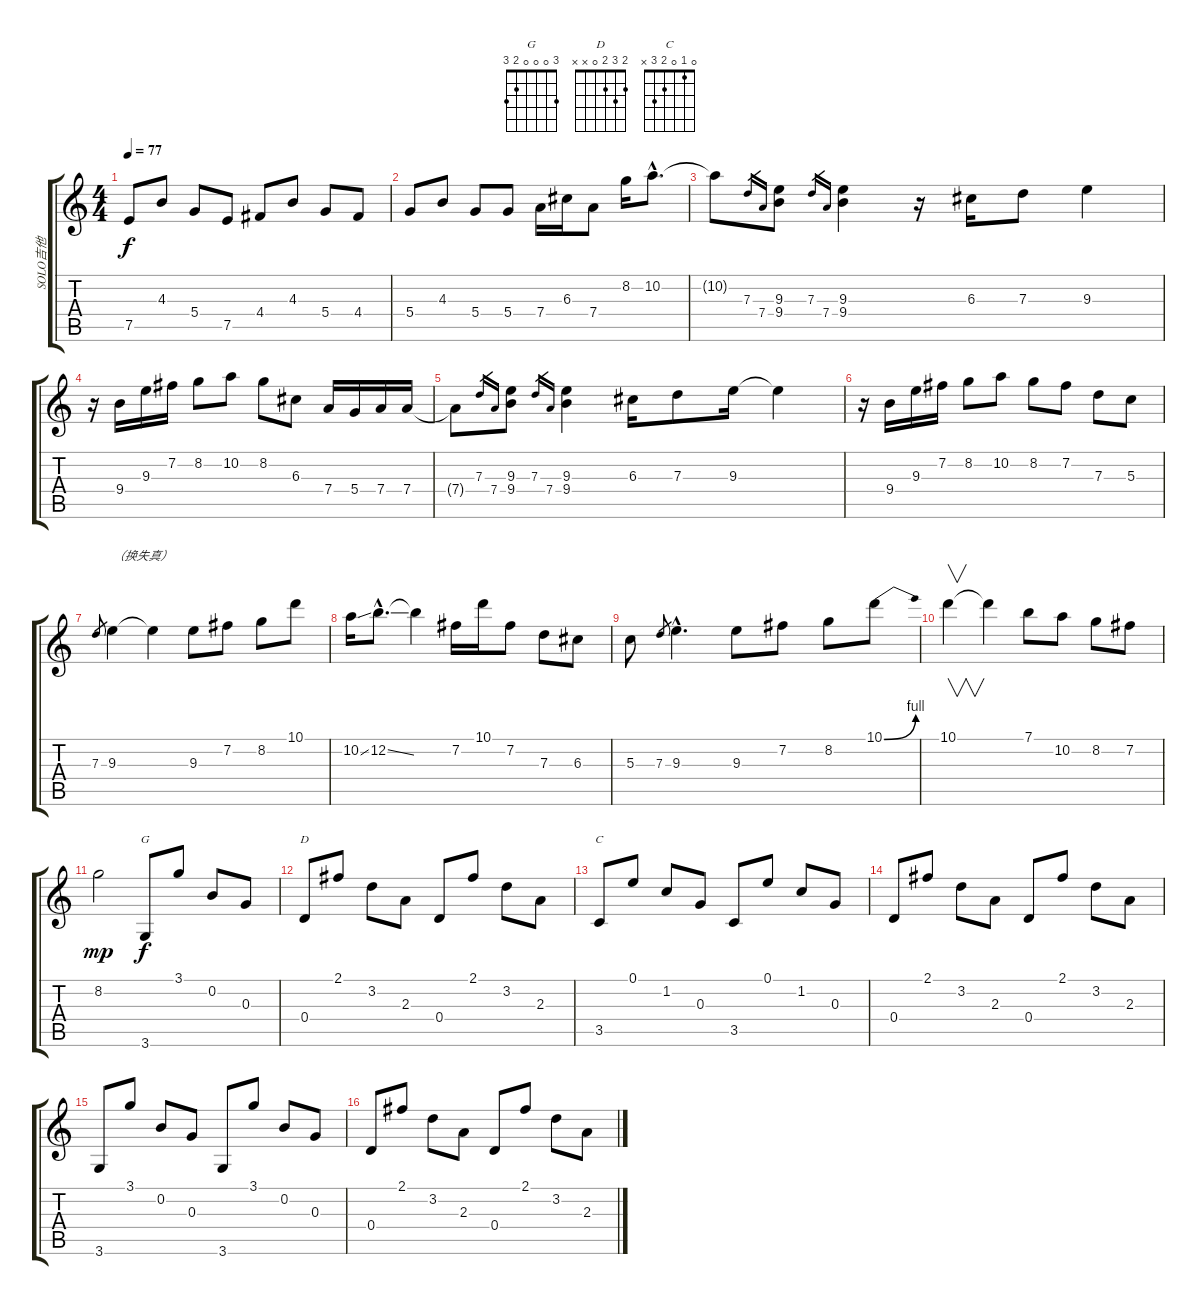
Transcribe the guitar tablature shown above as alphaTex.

\track ("SOLO吉他" "SOLO吉他") {instrument electricguitarclean}
\staff {score tabs}
\tuning (E4 B3 G3 D3 A2 E2) {hide}
\chord ("G" 3 0 0 0 2 3)
\chord ("D" 2 3 2 0 x x)
\chord ("C" 0 1 0 2 3 x)
\ts (4 4)
\tempo 77
\clef g2
\ks c
7.5.8{dy f} 4.3.8 5.4.8 7.5.8 4.4.8 4.3.8 5.4.8 4.4.8 |
5.4.8 4.3.8 5.4.8 5.4.8 7.4.16 6.3.16 7.4.8 8.2.16 10.2{hac}.8{d} |
10.2{t}.8 7.3.16{gr} 7.4.16{gr} (9.3 9.4).8 7.3.16{gr} 7.4.16{gr} (9.3 9.4).4 r.16 6.3.16 7.3.8 9.3.4 |
r.16 9.4.16 9.3.16 7.2.16 8.2.8 10.2.8 8.2.8 6.3.8 7.4.16 5.4.16 7.4.16 7.4.16 |
7.4{t}.8 7.3.16{gr} 7.4.16{gr} (9.3 9.4).8 7.3.16{gr} 7.4.16{gr} (9.3 9.4).4 6.3.16 7.3.8 9.3.16 9.3{t}.4 |
r.16 9.4.16 9.3.16 7.2.16 8.2.8 10.2.8 8.2.8 7.2.8 7.3.8 5.3.8 |
7.3.8{gr} 9.3.4{txt "（换失真）" volume 16 instrument overdrivenguitar} 9.3{t}.4 9.3.8 7.2.8 8.2.8 10.1.8 |
10.2{ss}.16 12.2{ss hac}.8{d} 12.2{t}.4 7.2.16 10.1.16 7.2.8 7.3.8 6.3.8 |
5.3.8 7.3.8{gr} 9.3{hac}.4{d} 9.3.8 7.2.8 8.2.8 10.1{be (bend 0 0 60 4)}.8 |
10.1.4{v} 10.1{t}.4 7.1.8{volume 14} 10.2.8 8.2.8 7.2.8 |
8.2.2{dy mp} 3.6.8{ch "G" dy f volume 10 instrument electricguitarclean} 3.1.8 0.2.8 0.3.8 |
0.4.8{ch "D"} 2.1.8 3.2.8 2.3.8 0.4.8 2.1.8 3.2.8 2.3.8 |
3.5.8{ch "C"} 0.1.8 1.2.8 0.3.8 3.5.8 0.1.8 1.2.8 0.3.8 |
0.4.8 2.1.8 3.2.8 2.3.8 0.4.8 2.1.8 3.2.8 2.3.8 |
3.6.8 3.1.8 0.2.8 0.3.8 3.6.8 3.1.8 0.2.8 0.3.8 |
0.4.8 2.1.8 3.2.8 2.3.8 0.4.8 2.1.8 3.2.8 2.3.8
